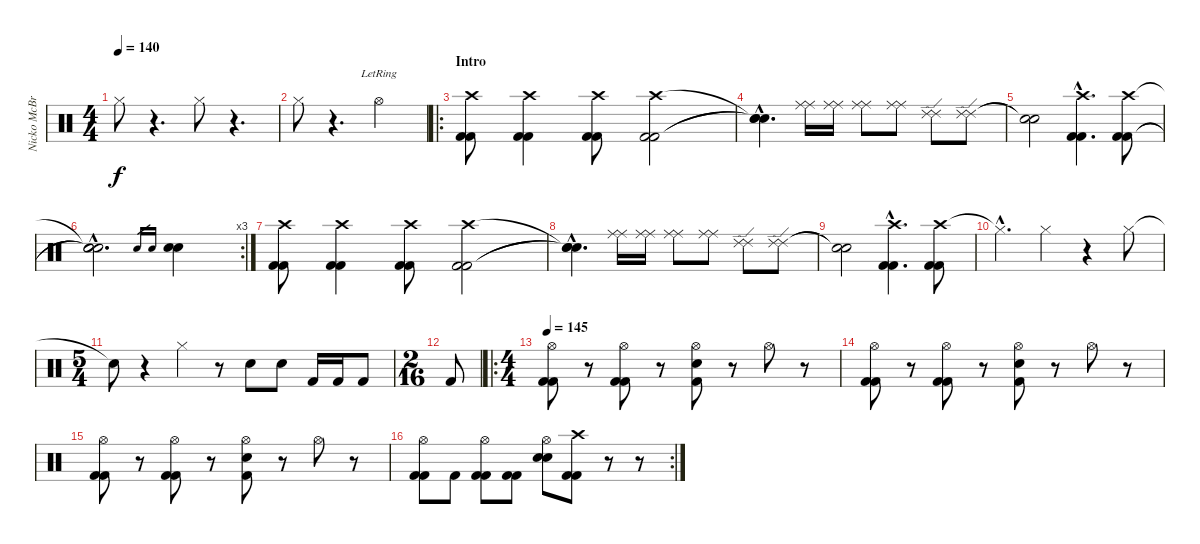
\track ("Nicko McBrain" "Nicko McBr") {instrument percussion}
\staff {score}
\articulation defaults
\ts (4 4)
\tempo 140
\clef neutral
\ks c "Hi-Hat (closed)".8{dy f}
r.4{d} "Hi-Hat (closed)".8 r.4{d} |
"Hi-Hat (closed)".8 r.4{d} "Hi-Hat (open)"{lr}.2 |
\ro
\section ("" "Intro")
("Crash high (hit)" "Kick (hit) 2" "Kick (hit) 2").8 ("Crash high (hit)" "Kick (hit) 2" "Kick (hit) 2").4 ("Crash high (hit)" "Kick (hit) 2" "Kick (hit) 2").8 ("Crash high (hit)" "Kick (hit) 2" "Kick (hit) 2").2 |
("Snare (hit)"{hac t} "Snare (hit)"{hac t} "Snare (hit)"{hac t}).4{d} ("Ride (middle)" "Ride (middle)").16 ("Ride (middle)" "Ride (middle)").16 ("Ride (middle)" "Ride (middle)").8 ("Ride (middle)" "Ride (middle)").8 ("Ride (edge) 2" "Ride (edge) 2").8 ("Ride (edge) 2" "Ride (edge) 2").8 |
("Snare (hit)"{t} "Snare (hit)"{t}).2 ("Crash high (hit)"{hac} "Kick (hit) 2"{hac} "Kick (hit) 2"{hac}).4{d} ("Crash high (hit)" "Kick (hit) 2" "Kick (hit) 2").8 |
\rc 3
("Snare (hit)"{hac t} "Snare (hit)"{hac t} "Snare (hit)"{hac t}).2{d} "Snare (hit) 2".16{gr} "Snare (hit) 2".16{gr} ("Snare (hit) 2" "Snare (hit) 2").4 |
("Crash high (hit)" "Kick (hit) 2" "Kick (hit) 2").8 ("Crash high (hit)" "Kick (hit) 2" "Kick (hit) 2").4 ("Crash high (hit)" "Kick (hit) 2" "Kick (hit) 2").8 ("Crash high (hit)" "Kick (hit) 2" "Kick (hit) 2").2 |
("Snare (hit)"{hac t} "Snare (hit)"{hac t} "Snare (hit)"{hac t}).4{d} ("Ride (middle)" "Ride (middle)").16 ("Ride (middle)" "Ride (middle)").16 ("Ride (middle)" "Ride (middle)").8 ("Ride (middle)" "Ride (middle)").8 ("Ride (edge) 2" "Ride (edge) 2").8 ("Ride (edge) 2" "Ride (edge) 2").8 |
("Snare (hit)"{t} "Snare (hit)"{t}).2 ("Crash high (hit)"{hac} "Kick (hit) 2"{hac} "Kick (hit) 2"{hac}).4{d} ("Crash high (hit)" "Kick (hit) 2" "Kick (hit) 2").8 |
"Hi-Hat (closed)"{hac t}.4{d} "Hi-Hat (closed)".4 r.4 "Hi-Hat (closed)".8 |
\ts (5 4)
"Snare (hit)"{t}.8 r.4 "Hi-Hat (closed)".4 r.8 "Snare (hit) 2".8 "Snare (hit) 2".8 "Kick (hit) 2".16 "Kick (hit) 2".16 "Kick (hit) 2".8 |
\ts (2 16)
"Kick (hit) 2".8 |
\ro
\ts (4 4)
\tempo 145
("Hi-Hat (open)" "Kick (hit) 2" "Kick (hit) 2").8 r.8 ("Hi-Hat (open)" "Kick (hit) 2" "Kick (hit) 2").8 r.8 ("Hi-Hat (open)" "Kick (hit) 2" "Snare (hit) 2").8 r.8 "Hi-Hat (open)".8 r.8 |
("Hi-Hat (open)" "Kick (hit) 2" "Kick (hit) 2").8 r.8 ("Hi-Hat (open)" "Kick (hit) 2" "Kick (hit) 2").8 r.8 ("Hi-Hat (open)" "Kick (hit) 2" "Snare (hit) 2").8 r.8 "Hi-Hat (open)".8 r.8 |
("Hi-Hat (open)" "Kick (hit) 2" "Kick (hit) 2").8 r.8 ("Hi-Hat (open)" "Kick (hit) 2" "Kick (hit) 2").8 r.8 ("Hi-Hat (open)" "Kick (hit) 2" "Snare (hit) 2").8 r.8 "Hi-Hat (open)".8 r.8 |
\rc 2
("Hi-Hat (open)" "Kick (hit) 2" "Kick (hit) 2").8 "Kick (hit) 2".8 ("Hi-Hat (open)" "Kick (hit) 2" "Kick (hit) 2").8 ("Kick (hit) 2" "Kick (hit) 2").8 ("Hi-Hat (open)" "Snare (hit) 2" "Snare (hit) 2").8 ("Crash high (hit)" "Kick (hit) 2" "Kick (hit) 2").8 r.8 r.8
